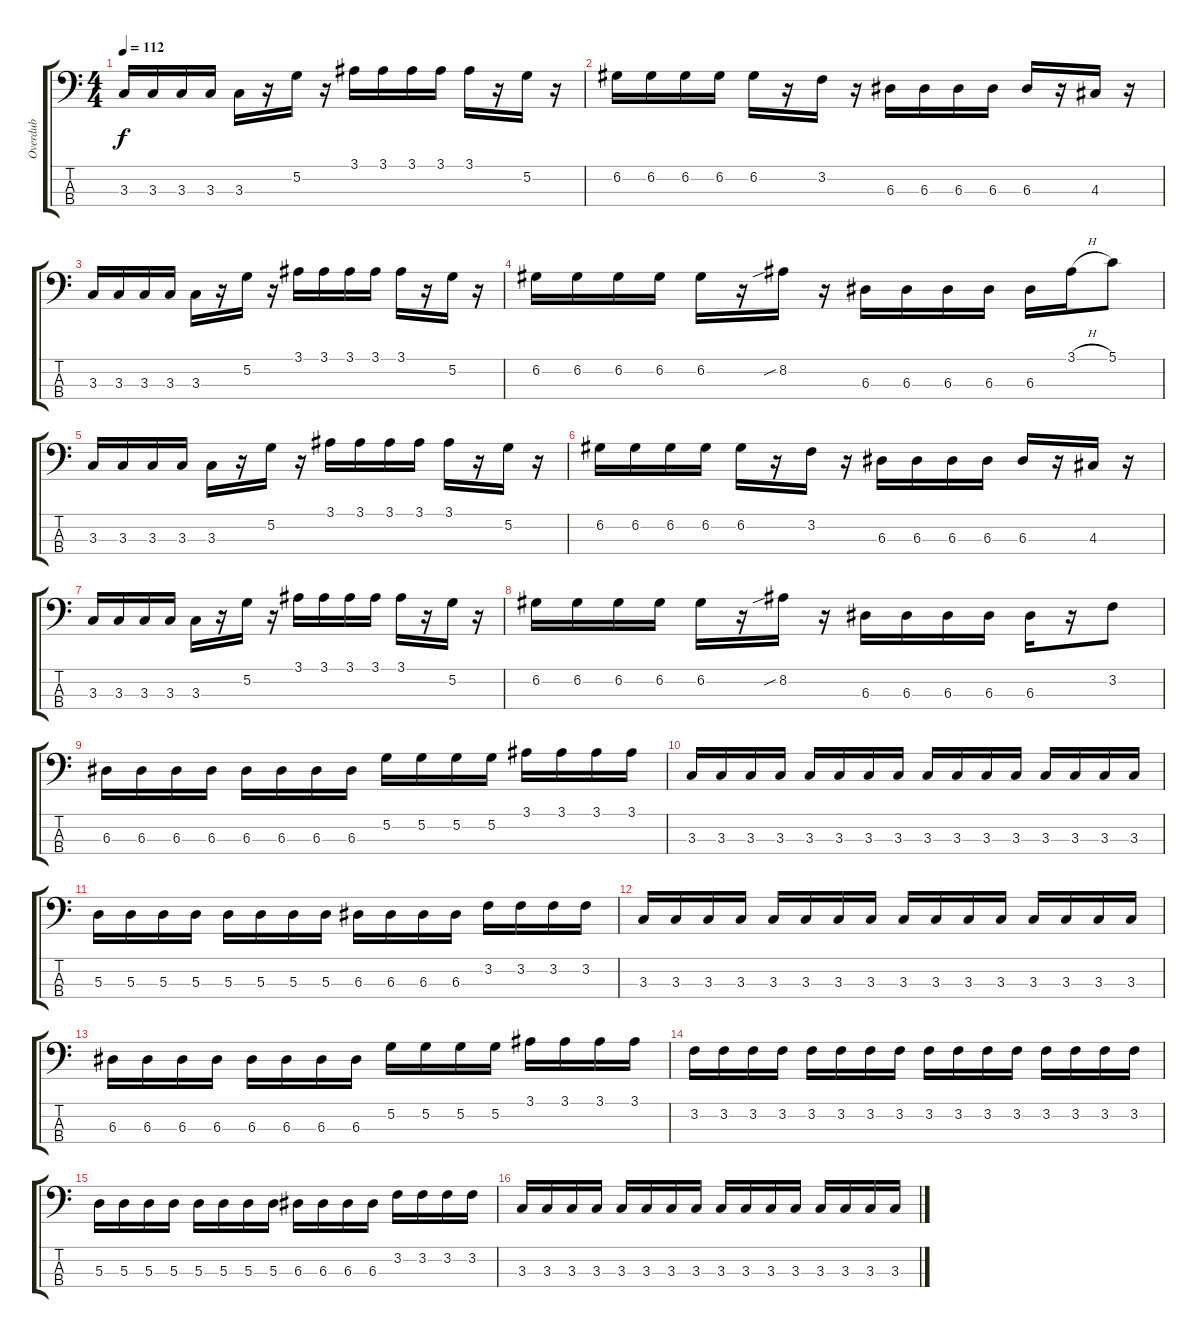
\track ("Overdub" "Overdub") {instrument distortionguitar}
\staff {score tabs}
\tuning (G2 D2 A1 E1) {hide}
\ts (4 4)
\tempo 112
\clef f4
\ks c
3.3.16{dy f} 3.3.16 3.3.16 3.3.16 3.3.16 r.16 5.2.16 r.16 3.1.16 3.1.16 3.1.16 3.1.16 3.1.16 r.16 5.2.16 r.16 |
6.2.16 6.2.16 6.2.16 6.2.16 6.2.16 r.16 3.2.16 r.16 6.3.16 6.3.16 6.3.16 6.3.16 6.3.16 r.16 4.3.16 r.16 |
3.3.16 3.3.16 3.3.16 3.3.16 3.3.16 r.16 5.2.16 r.16 3.1.16 3.1.16 3.1.16 3.1.16 3.1.16 r.16 5.2.16 r.16 |
6.2.16 6.2.16 6.2.16 6.2.16 6.2.16 r.16 8.2{sib}.16 r.16 6.3.16 6.3.16 6.3.16 6.3.16 6.3.16 3.1{h}.16 5.1.8 |
3.3.16 3.3.16 3.3.16 3.3.16 3.3.16 r.16 5.2.16 r.16 3.1.16 3.1.16 3.1.16 3.1.16 3.1.16 r.16 5.2.16 r.16 |
6.2.16 6.2.16 6.2.16 6.2.16 6.2.16 r.16 3.2.16 r.16 6.3.16 6.3.16 6.3.16 6.3.16 6.3.16 r.16 4.3.16 r.16 |
3.3.16 3.3.16 3.3.16 3.3.16 3.3.16 r.16 5.2.16 r.16 3.1.16 3.1.16 3.1.16 3.1.16 3.1.16 r.16 5.2.16 r.16 |
6.2.16 6.2.16 6.2.16 6.2.16 6.2.16 r.16 8.2{sib}.16 r.16 6.3.16 6.3.16 6.3.16 6.3.16 6.3.16 r.16 3.2.8 |
6.3.16 6.3.16 6.3.16 6.3.16 6.3.16 6.3.16 6.3.16 6.3.16 5.2.16 5.2.16 5.2.16 5.2.16 3.1.16 3.1.16 3.1.16 3.1.16 |
3.3.16 3.3.16 3.3.16 3.3.16 3.3.16 3.3.16 3.3.16 3.3.16 3.3.16 3.3.16 3.3.16 3.3.16 3.3.16 3.3.16 3.3.16 3.3.16 |
5.3.16 5.3.16 5.3.16 5.3.16 5.3.16 5.3.16 5.3.16 5.3.16 6.3.16 6.3.16 6.3.16 6.3.16 3.2.16 3.2.16 3.2.16 3.2.16 |
3.3.16 3.3.16 3.3.16 3.3.16 3.3.16 3.3.16 3.3.16 3.3.16 3.3.16 3.3.16 3.3.16 3.3.16 3.3.16 3.3.16 3.3.16 3.3.16 |
6.3.16 6.3.16 6.3.16 6.3.16 6.3.16 6.3.16 6.3.16 6.3.16 5.2.16 5.2.16 5.2.16 5.2.16 3.1.16 3.1.16 3.1.16 3.1.16 |
3.2.16 3.2.16 3.2.16 3.2.16 3.2.16 3.2.16 3.2.16 3.2.16 3.2.16 3.2.16 3.2.16 3.2.16 3.2.16 3.2.16 3.2.16 3.2.16 |
5.3.16 5.3.16 5.3.16 5.3.16 5.3.16 5.3.16 5.3.16 5.3.16 6.3.16 6.3.16 6.3.16 6.3.16 3.2.16 3.2.16 3.2.16 3.2.16 |
3.3.16 3.3.16 3.3.16 3.3.16 3.3.16 3.3.16 3.3.16 3.3.16 3.3.16 3.3.16 3.3.16 3.3.16 3.3.16 3.3.16 3.3.16 3.3.16
